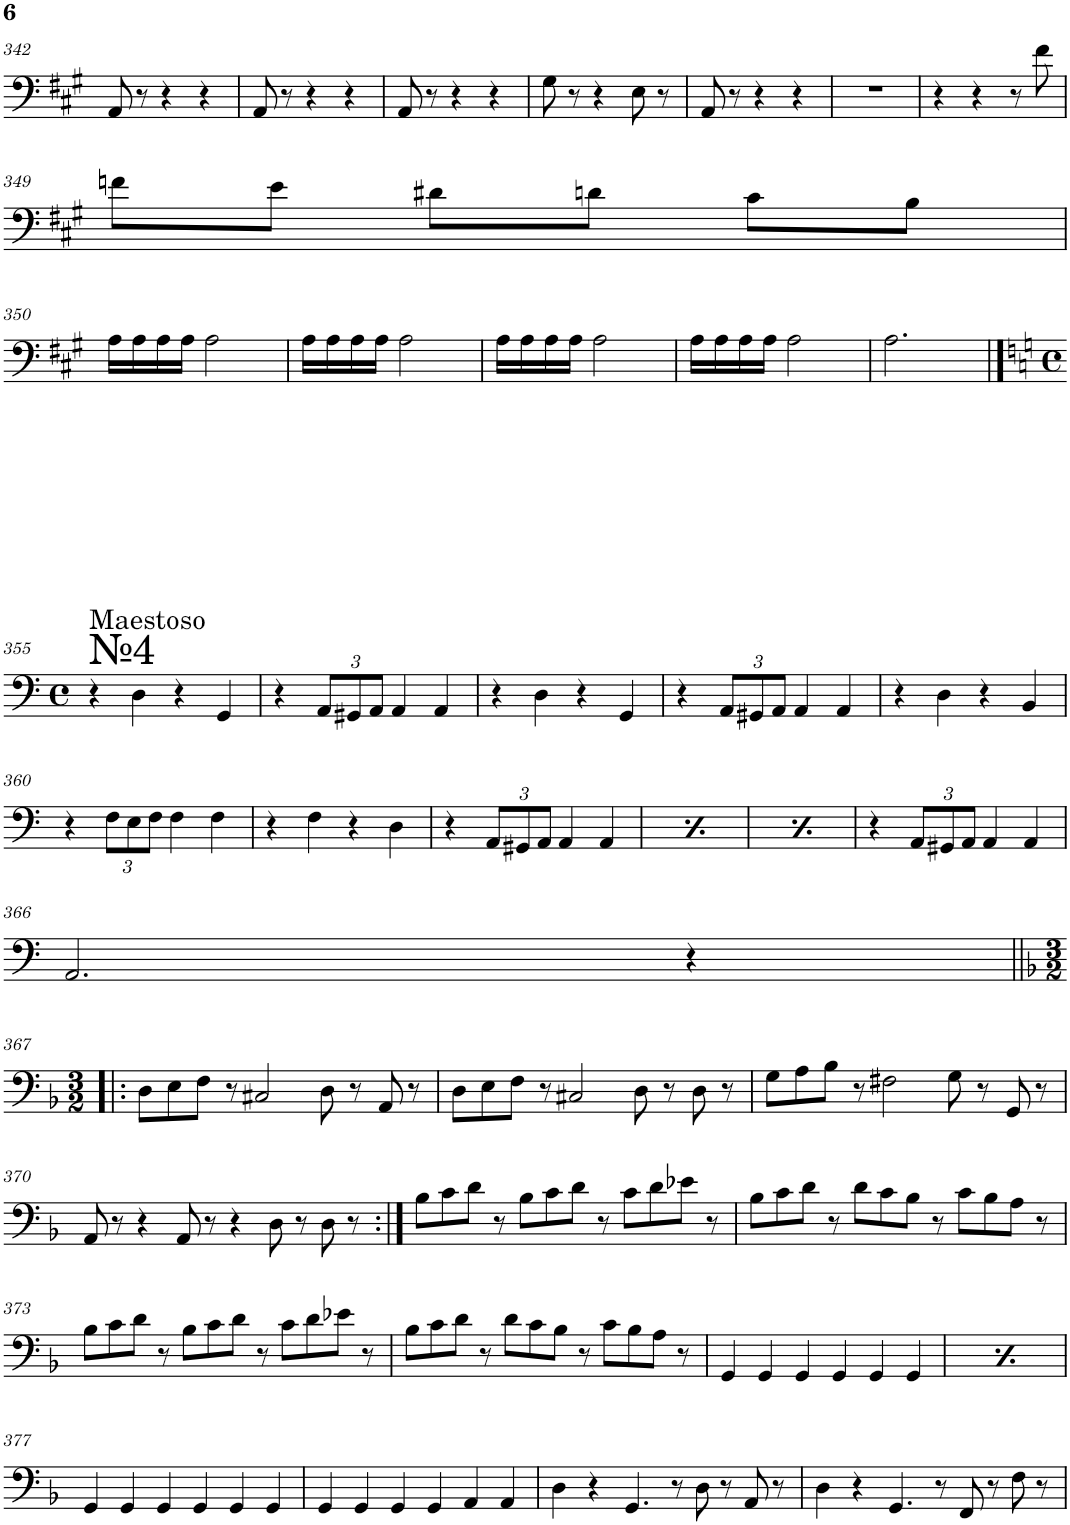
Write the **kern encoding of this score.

**kern
*part1
*staff1
*I"Piano
*I'Pno.
!!LO:PB:g=z
*clefF4
*k[f#c#g#]
*M3/4
=342
8AA/
8r
4r
4r
=343
8AA/
8r
4r
4r
=344
8AA/
8r
4r
4r
=345
8G#\
8r
4r
8E\
8r
=346
8AA/
8r
4r
4r
=347
2.r
=348
4r
4r
8r
8f#\
!!LO:LB:g=z
=349
8fn\L
8e\J
8d#X\L
8dn\J
8c#\L
8B\J
!!LO:LB:g=z
=350
16A\LL
16A\
16A\
16A\JJ
2A\
=351
16A\LL
16A\
16A\
16A\JJ
2A\
=352
16A\LL
16A\
16A\
16A\JJ
2A\
=353
16A\LL
16A\
16A\
16A\JJ
2A\
=354
2.A\
!!LO:LB:g=z
==355
*k[]
*M4/4
*met(c)
!LO:TX:a:t=№4
!LO:TX:a:t=Maestoso
4r
4D\
4r
4GG/
=356
4r
*Xbrackettup
12AA/L
12GG#X/
12AA/J
4AA/
4AA/
=357
4r
4D\
4r
4GG/
=358
4r
12AA/L
12GG#X/
12AA/J
4AA/
4AA/
=359
4r
4D\
4r
4BB/
!!LO:LB:g=z
=360
4r
12F\L
12E\
12F\J
4F\
4F\
=361
4r
4F\
4r
4D\
=362
4r
12AA/L
12GG#X/
12AA/J
4AA/
4AA/
=363
4r
12AA/L
12GG#X/
12AA/J
4AA/
4AA/
=364
4r
12AA/L
12GG#X/
12AA/J
4AA/
4AA/
=365
4r
12AA/L
12GG#X/
12AA/J
4AA/
4AA/
!!LO:LB:g=z
=366
2.AA/
4r
!!LO:LB:g=z
=367!|:
*k[b-]
*M3/2
8D\L
8E\
8F\J
8r
2C#X/
8D\
8r
8AA/
8r
=368
8D\L
8E\
8F\J
8r
2C#X/
8D\
8r
8D\
8r
=369
8G\L
8A\
8B-\J
8r
2F#X\
8G\
8r
8GG/
8r
!!LO:LB:g=z
=370
8AA/
8r
4r
8AA/
8r
4r
8D\
8r
8D\
8r
=371:|!
8B-\L
8c\
8d\J
8r
8B-\L
8c\
8d\J
8r
8c\L
8d\
8e-X\J
8r
=372
8B-\L
8c\
8d\J
8r
8d\L
8c\
8B-\J
8r
8c\L
8B-\
8A\J
8r
!!LO:LB:g=z
=373
8B-\L
8c\
8d\J
8r
8B-\L
8c\
8d\J
8r
8c\L
8d\
8e-X\J
8r
=374
8B-\L
8c\
8d\J
8r
8d\L
8c\
8B-\J
8r
8c\L
8B-\
8A\J
8r
=375
4GG/
4GG/
4GG/
4GG/
4GG/
4GG/
=376
4GG/
4GG/
4GG/
4GG/
4GG/
4GG/
!!LO:LB:g=z
=377
4GG/
4GG/
4GG/
4GG/
4GG/
4GG/
=378
4GG/
4GG/
4GG/
4GG/
4AA/
4AA/
=379
4D\
4r
4.GG/
8r
8D\
8r
8AA/
8r
=380
4D\
4r
4.GG/
8r
8FF/
8r
8F\
8r
=
*-
